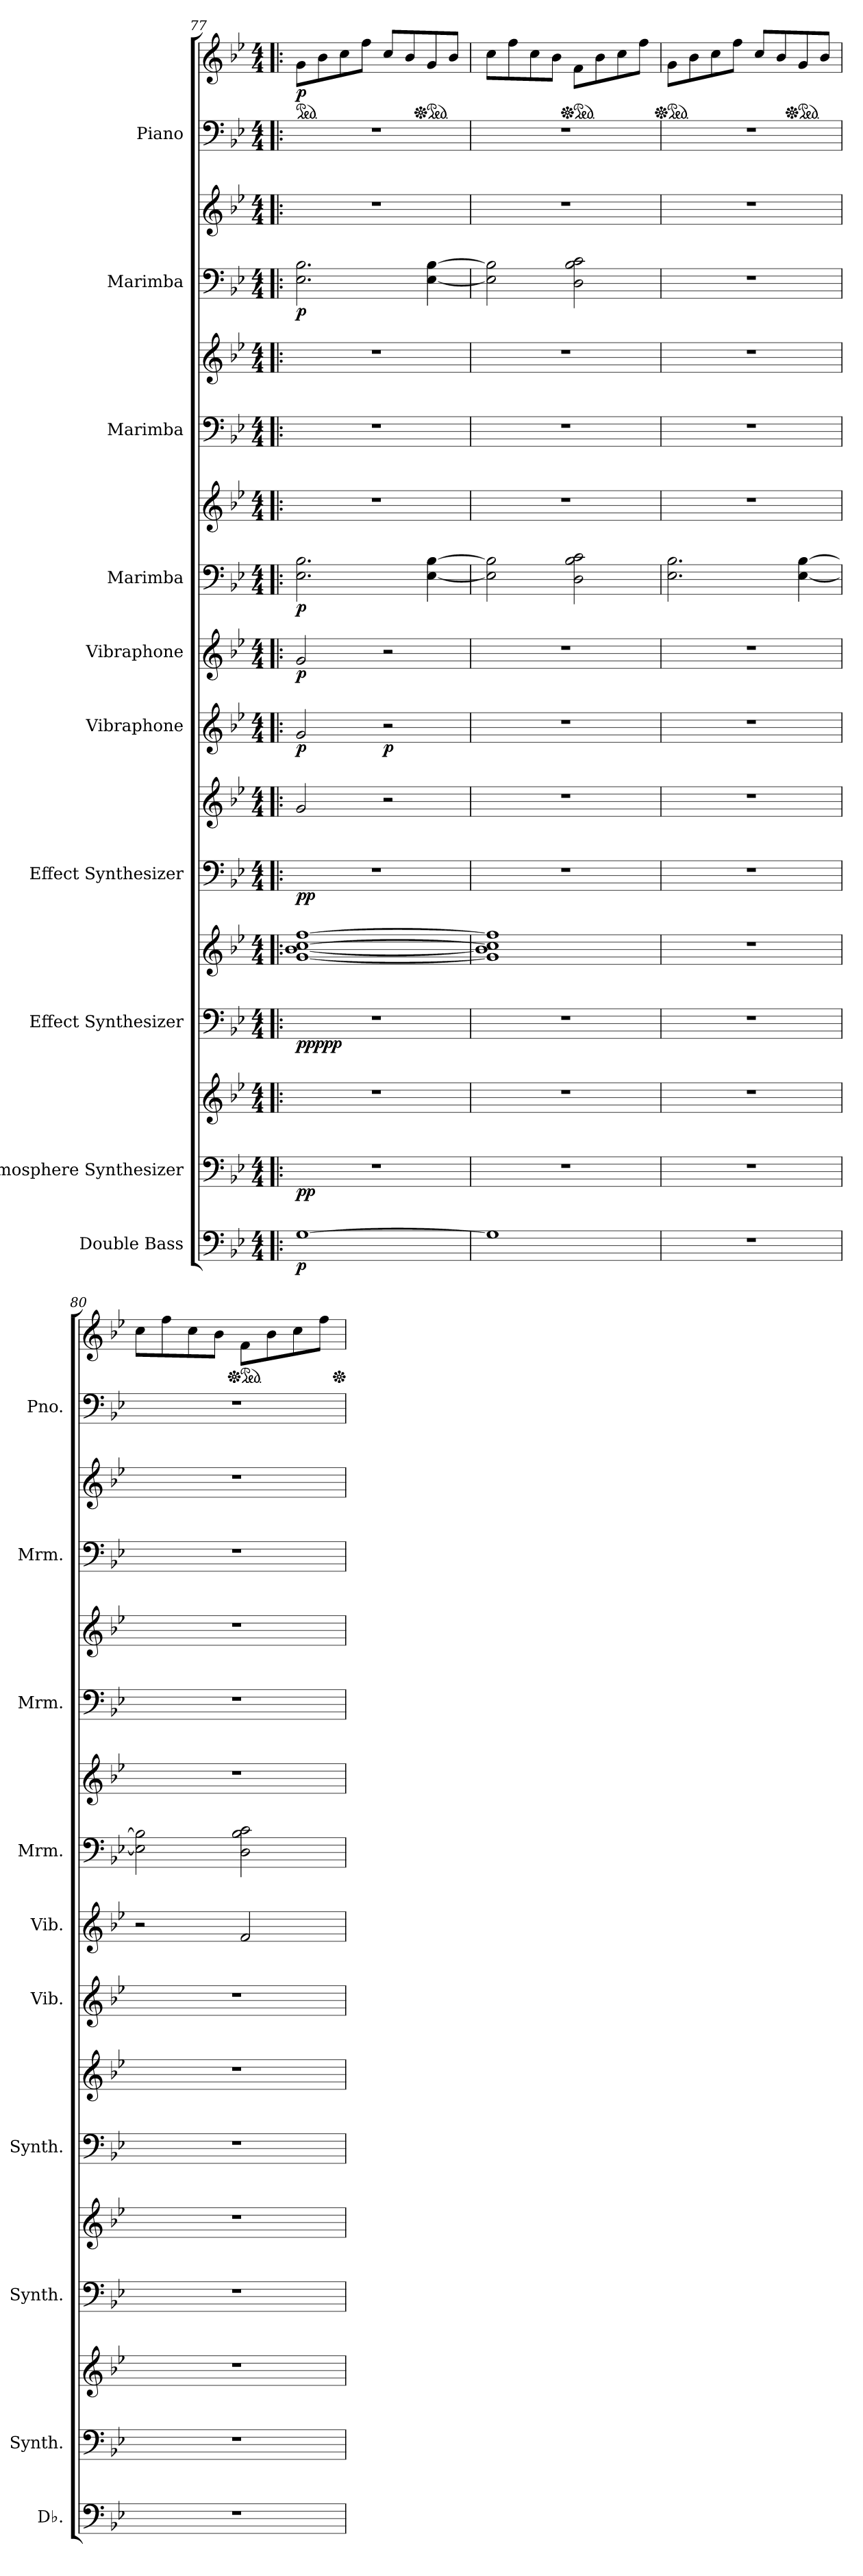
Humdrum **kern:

**kern	**dynam	**kern	**kern	**dynam	**kern	**kern	**dynam	**kern	**kern	**dynam	**kern	**dynam	**kern	**dynam	**kern	**kern	**dynam	**kern	**kern	**kern	**kern	**dynam	**kern	**kern	**dynam
*part10	*part10	*part9	*part9	*part9	*part8	*part8	*part8	*part7	*part7	*part7	*part6	*part6	*part5	*part5	*part4	*part4	*part4	*part3	*part3	*part2	*part2	*part2	*part1	*part1	*part1
*staff17	*staff17	*staff16	*staff15	*staff15/16	*staff14	*staff13	*staff13/14	*staff12	*staff11	*staff11/12	*staff10	*staff10	*staff9	*staff9	*staff8	*staff7	*staff7/8	*staff6	*staff5	*staff4	*staff3	*staff3/4	*staff2	*staff1	*staff1/2
*I"Double Bass	*	*I"Atmosphere Synthesizer	*	*	*I"Effect Synthesizer	*	*	*I"Effect Synthesizer	*	*	*I"Vibraphone	*	*I"Vibraphone	*	*I"Marimba	*	*	*I"Marimba	*	*I"Marimba	*	*	*I"Piano	*	*
*I'Db.	*	*I'Synth.	*	*	*I'Synth.	*	*	*I'Synth.	*	*	*I'Vib.	*	*I'Vib.	*	*I'Mrm.	*	*	*I'Mrm.	*	*I'Mrm.	*	*	*I'Pno.	*	*
*clefF4	*	*clefF4	*clefG2	*	*clefF4	*clefG2	*	*clefF4	*clefG2	*	*clefG2	*	*clefG2	*	*clefF4	*clefG2	*	*clefF4	*clefG2	*clefF4	*clefG2	*	*clefF4	*clefG2	*
*ITrd7c12	*	*	*	*	*	*	*	*	*	*	*	*	*	*	*	*	*	*	*	*	*	*	*	*	*
*k[b-e-]	*	*k[b-e-]	*k[b-e-]	*	*k[b-e-]	*k[b-e-]	*	*k[b-e-]	*k[b-e-]	*	*k[b-e-]	*	*k[b-e-]	*	*k[b-e-]	*k[b-e-]	*	*k[b-e-]	*k[b-e-]	*k[b-e-]	*k[b-e-]	*	*k[b-e-]	*k[b-e-]	*
*M4/4	*	*M4/4	*M4/4	*	*M4/4	*M4/4	*	*M4/4	*M4/4	*	*M4/4	*	*M4/4	*	*M4/4	*M4/4	*	*M4/4	*M4/4	*M4/4	*M4/4	*	*M4/4	*M4/4	*
*	*	*	*	*	*	*	*	*	*	*	*	*	*	*	*	*	*	*	*	*	*	*	*	*ped	*
=77!|:	=77!|:	=77!|:	=77!|:	=77!|:	=77!|:	=77!|:	=77!|:	=77!|:	=77!|:	=77!|:	=77!|:	=77!|:	=77!|:	=77!|:	=77!|:	=77!|:	=77!|:	=77!|:	=77!|:	=77!|:	=77!|:	=77!|:	=77!|:	=77!|:	=77!|:
!	!LO:DY:b	!	!	!LO:DY:b=2	!	!	!	!	!	!	!	!	!	!	!	!	!	!	!	!	!	!	!	!	!
!	!	!	!	!LO:DY:n=1:b	!	!	!LO:DY:b=2	!	!	!	!	!	!	!	!	!	!	!	!	!	!	!	!	!	!
!	!	!	!	!	!	!	!LO:DY:n=1:b	!	!	!	!	!	!	!	!	!	!	!	!	!	!	!	!	!	!
!	!	!	!	!	!	!	!LO:DY:n=2:b	!	!	!	!	!	!	!	!	!	!	!	!	!	!	!	!	!	!
!	!	!	!	!	!	!	!LO:DY:n=3:b	!	!	!	!	!	!	!	!	!	!	!	!	!	!	!	!	!	!
!	!	!	!	!	!	!	!LO:DY:n=4:b	!	!	!LO:DY:b=2	!	!	!	!	!	!	!	!	!	!	!	!	!	!	!
!	!	!	!	!	!	!	!	!	!	!LO:DY:n=1:b	!	!LO:DY:b	!	!LO:DY:b	!	!	!LO:DY:b=2	!	!	!	!	!LO:DY:b=2	!	!	!LO:DY:b
[1GG	p	1r	1r	p p	1r	[1g [1b- [1cc [1ff	p p p p p	1r	2g/	p p	2g/	p	2g/	p	2.E-\ 2.B-\	1r	p	1r	1r	2.E-\ 2.B-\	1r	p	1r	8g\L	p
.	.	.	.	.	.	.	.	.	.	.	.	.	.	.	.	.	.	.	.	.	.	.	.	8b-\	.
.	.	.	.	.	.	.	.	.	.	.	.	.	.	.	.	.	.	.	.	.	.	.	.	8cc\	.
.	.	.	.	.	.	.	.	.	.	.	.	.	.	.	.	.	.	.	.	.	.	.	.	8ff\J	.
!	!	!	!	!	!	!	!	!	!	!	!	!LO:DY:b	!	!	!	!	!	!	!	!	!	!	!	!	!
.	.	.	.	.	.	.	.	.	2r	.	2r	p	2r	.	.	.	.	.	.	.	.	.	.	8cc/L	.
.	.	.	.	.	.	.	.	.	.	.	.	.	.	.	.	.	.	.	.	.	.	.	.	8b-/	.
*	*	*	*	*	*	*	*	*	*	*	*	*	*	*	*	*	*	*	*	*	*	*	*	*Xped	*
*	*	*	*	*	*	*	*	*	*	*	*	*	*	*	*	*	*	*	*	*	*	*	*	*ped	*
.	.	.	.	.	.	.	.	.	.	.	.	.	.	.	[4E-\ [4B-\	.	.	.	.	[4E-\ [4B-\	.	.	.	8g/	.
.	.	.	.	.	.	.	.	.	.	.	.	.	.	.	.	.	.	.	.	.	.	.	.	8b-/J	.
=78	=78	=78	=78	=78	=78	=78	=78	=78	=78	=78	=78	=78	=78	=78	=78	=78	=78	=78	=78	=78	=78	=78	=78	=78	=78
1GG]	.	1r	1r	.	1r	1g] 1b-] 1cc] 1ff]	.	1r	1r	.	1r	.	1r	.	2E-\] 2B-\]	1r	.	1r	1r	2E-\] 2B-\]	1r	.	1r	8cc\L	.
.	.	.	.	.	.	.	.	.	.	.	.	.	.	.	.	.	.	.	.	.	.	.	.	8ff\	.
.	.	.	.	.	.	.	.	.	.	.	.	.	.	.	.	.	.	.	.	.	.	.	.	8cc\	.
.	.	.	.	.	.	.	.	.	.	.	.	.	.	.	.	.	.	.	.	.	.	.	.	8b-\J	.
*	*	*	*	*	*	*	*	*	*	*	*	*	*	*	*	*	*	*	*	*	*	*	*	*Xped	*
*	*	*	*	*	*	*	*	*	*	*	*	*	*	*	*	*	*	*	*	*	*	*	*	*ped	*
.	.	.	.	.	.	.	.	.	.	.	.	.	.	.	2D\ 2B-\ 2c\	.	.	.	.	2D\ 2B-\ 2c\	.	.	.	8f\L	.
.	.	.	.	.	.	.	.	.	.	.	.	.	.	.	.	.	.	.	.	.	.	.	.	8b-\	.
.	.	.	.	.	.	.	.	.	.	.	.	.	.	.	.	.	.	.	.	.	.	.	.	8cc\	.
.	.	.	.	.	.	.	.	.	.	.	.	.	.	.	.	.	.	.	.	.	.	.	.	8ff\J	.
=79	=79	=79	=79	=79	=79	=79	=79	=79	=79	=79	=79	=79	=79	=79	=79	=79	=79	=79	=79	=79	=79	=79	=79	=79	=79
*	*	*	*	*	*	*	*	*	*	*	*	*	*	*	*	*	*	*	*	*	*	*	*	*Xped	*
*	*	*	*	*	*	*	*	*	*	*	*	*	*	*	*	*	*	*	*	*	*	*	*	*ped	*
1r	.	1r	1r	.	1r	1r	.	1r	1r	.	1r	.	1r	.	2.E-\ 2.B-\	1r	.	1r	1r	1r	1r	.	1r	8g\L	.
.	.	.	.	.	.	.	.	.	.	.	.	.	.	.	.	.	.	.	.	.	.	.	.	8b-\	.
.	.	.	.	.	.	.	.	.	.	.	.	.	.	.	.	.	.	.	.	.	.	.	.	8cc\	.
.	.	.	.	.	.	.	.	.	.	.	.	.	.	.	.	.	.	.	.	.	.	.	.	8ff\J	.
.	.	.	.	.	.	.	.	.	.	.	.	.	.	.	.	.	.	.	.	.	.	.	.	8cc/L	.
.	.	.	.	.	.	.	.	.	.	.	.	.	.	.	.	.	.	.	.	.	.	.	.	8b-/	.
*	*	*	*	*	*	*	*	*	*	*	*	*	*	*	*	*	*	*	*	*	*	*	*	*Xped	*
*	*	*	*	*	*	*	*	*	*	*	*	*	*	*	*	*	*	*	*	*	*	*	*	*ped	*
.	.	.	.	.	.	.	.	.	.	.	.	.	.	.	[4E-\ [4B-\	.	.	.	.	.	.	.	.	8g/	.
.	.	.	.	.	.	.	.	.	.	.	.	.	.	.	.	.	.	.	.	.	.	.	.	8b-/J	.
!!LO:PB:g=z
=80	=80	=80	=80	=80	=80	=80	=80	=80	=80	=80	=80	=80	=80	=80	=80	=80	=80	=80	=80	=80	=80	=80	=80	=80	=80
1r	.	1r	1r	.	1r	1r	.	1r	1r	.	1r	.	2r	.	2E-\] 2B-\]	1r	.	1r	1r	1r	1r	.	1r	8cc\L	.
.	.	.	.	.	.	.	.	.	.	.	.	.	.	.	.	.	.	.	.	.	.	.	.	8ff\	.
.	.	.	.	.	.	.	.	.	.	.	.	.	.	.	.	.	.	.	.	.	.	.	.	8cc\	.
.	.	.	.	.	.	.	.	.	.	.	.	.	.	.	.	.	.	.	.	.	.	.	.	8b-\J	.
*	*	*	*	*	*	*	*	*	*	*	*	*	*	*	*	*	*	*	*	*	*	*	*	*Xped	*
*	*	*	*	*	*	*	*	*	*	*	*	*	*	*	*	*	*	*	*	*	*	*	*	*ped	*
.	.	.	.	.	.	.	.	.	.	.	.	.	2f/	.	2D\ 2B-\ 2c\	.	.	.	.	.	.	.	.	8f\L	.
.	.	.	.	.	.	.	.	.	.	.	.	.	.	.	.	.	.	.	.	.	.	.	.	8b-\	.
.	.	.	.	.	.	.	.	.	.	.	.	.	.	.	.	.	.	.	.	.	.	.	.	8cc\	.
.	.	.	.	.	.	.	.	.	.	.	.	.	.	.	.	.	.	.	.	.	.	.	.	8ff\J	.
*	*	*	*	*	*	*	*	*	*	*	*	*	*	*	*	*	*	*	*	*	*	*	*	*Xped	*
=	=	=	=	=	=	=	=	=	=	=	=	=	=	=	=	=	=	=	=	=	=	=	=	=	=
*-	*-	*-	*-	*-	*-	*-	*-	*-	*-	*-	*-	*-	*-	*-	*-	*-	*-	*-	*-	*-	*-	*-	*-	*-	*-
